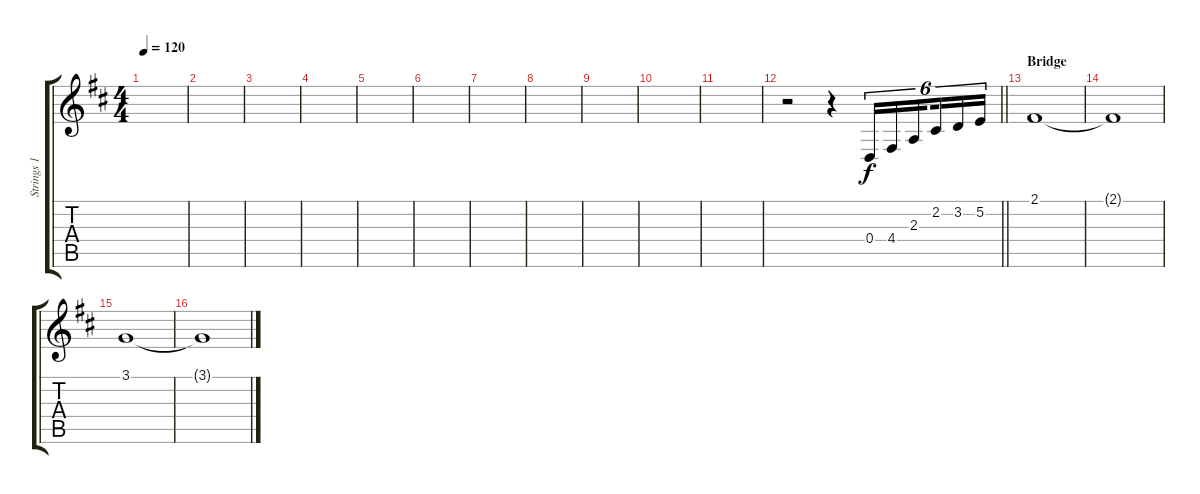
\track ("Strings 1" "Strings 1") {instrument stringensemble1}
\staff {score tabs}
\tuning (E4 B3 G3 D3 A2 E2) {hide}
\ts (4 4)
\tempo 120
\clef g2
\ks d
|
|
|
|
|
|
|
|
|
|
|
\barLineRight lightlight
r.2 r.4 0.4.16{tu (6 4)} 4.4.16{tu (6 4)} 2.3.16{tu (6 4) beam splitsecondary} 2.2.16{tu (6 4)} 3.2.16{tu (6 4)} 5.2.16{tu (6 4)} |
\section ("" "Bridge")
2.1.1 |
2.1{t}.1 |
3.1.1 |
3.1{t}.1
